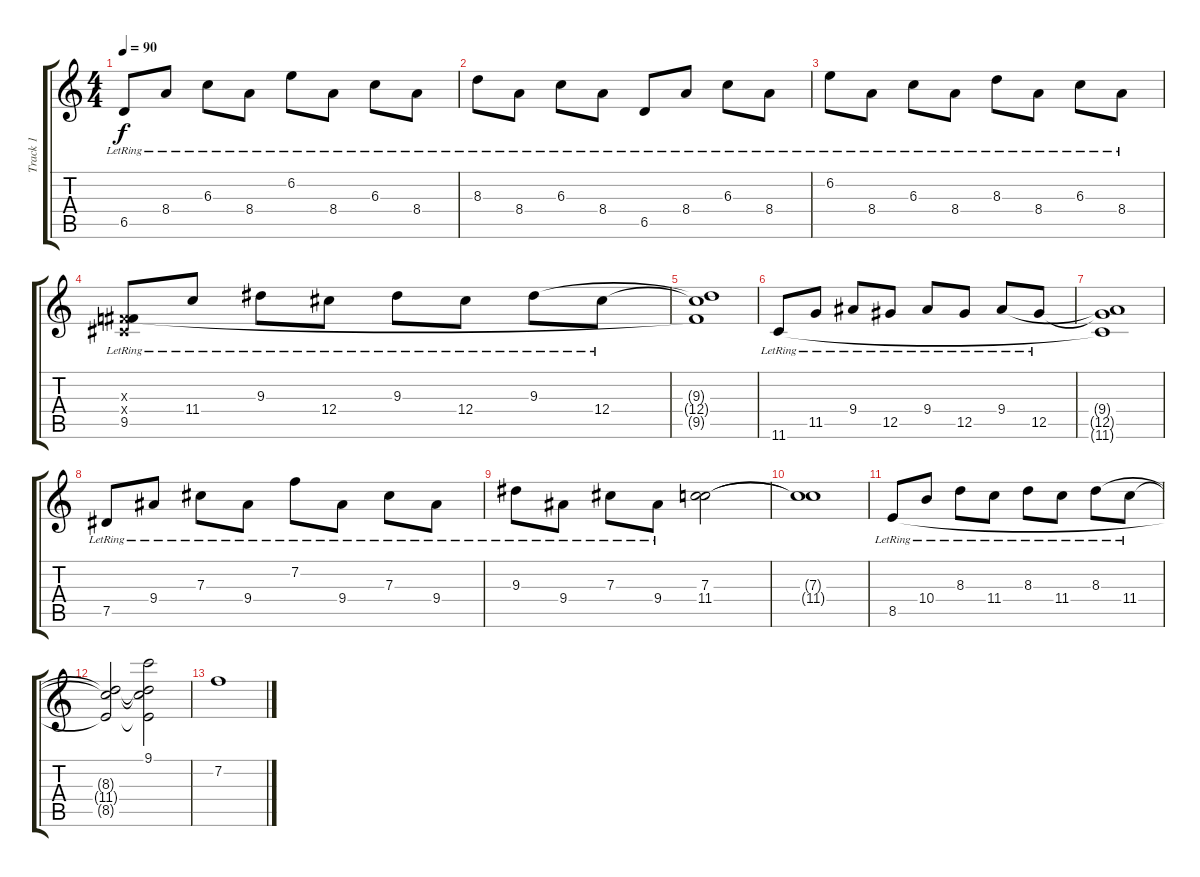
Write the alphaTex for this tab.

\track ("Track 1" "Track 1") {instrument electricguitarjazz}
\staff {score tabs}
\tuning (Eb4 Bb3 Gb3 Db3 Ab2 Db2) {hide}
\ts (4 4)
\tempo 90
\clef g2
\ks c
6.5{lr}.8{dy f} 8.4{lr}.8 6.3{lr}.8 8.4{lr}.8 6.2{lr}.8 8.4{lr}.8 6.3{lr}.8 8.4{lr}.8 |
8.3{lr}.8 8.4{lr}.8 6.3{lr}.8 8.4{lr}.8 6.5{lr}.8 8.4{lr}.8 6.3{lr}.8 8.4{lr}.8 |
6.2{lr}.8 8.4{lr}.8 6.3{lr}.8 8.4{lr}.8 8.3{lr}.8 8.4{lr}.8 6.3{lr}.8 8.4{lr}.8 |
(0.3{x} 0.4{x} 9.5{lr}).8 11.4{lr}.8 9.3{lr}.8 12.4{lr}.8 9.3{lr}.8 12.4{lr}.8 9.3{lr}.8 12.4{lr}.8 |
(9.3{t} 12.4{t} 9.5{t}).1 |
11.6{lr}.8 11.5{lr}.8 9.4{lr}.8 12.5{lr}.8 9.4{lr}.8 12.5{lr}.8 9.4{lr}.8 12.5{lr}.8 |
(9.4{t} 12.5{t} 11.6{t}).1 |
7.5{lr}.8 9.4{lr}.8 7.3{lr}.8 9.4{lr}.8 7.2{lr}.8 9.4{lr}.8 7.3{lr}.8 9.4{lr}.8 |
9.3{lr}.8 9.4{lr}.8 7.3{lr}.8 9.4{lr}.8 (7.3 11.4).2 |
(7.3{t} 11.4{t}).1 |
8.5{lr}.8 10.4{lr}.8 8.3{lr}.8 11.4{lr}.8 8.3{lr}.8 11.4{lr}.8 8.3{lr}.8 11.4{lr}.8 |
(8.3{t} 11.4{t} 8.5{t}).2 (9.1 8.3{t} 11.4{t} 8.5{t}).2 |
7.2.1
